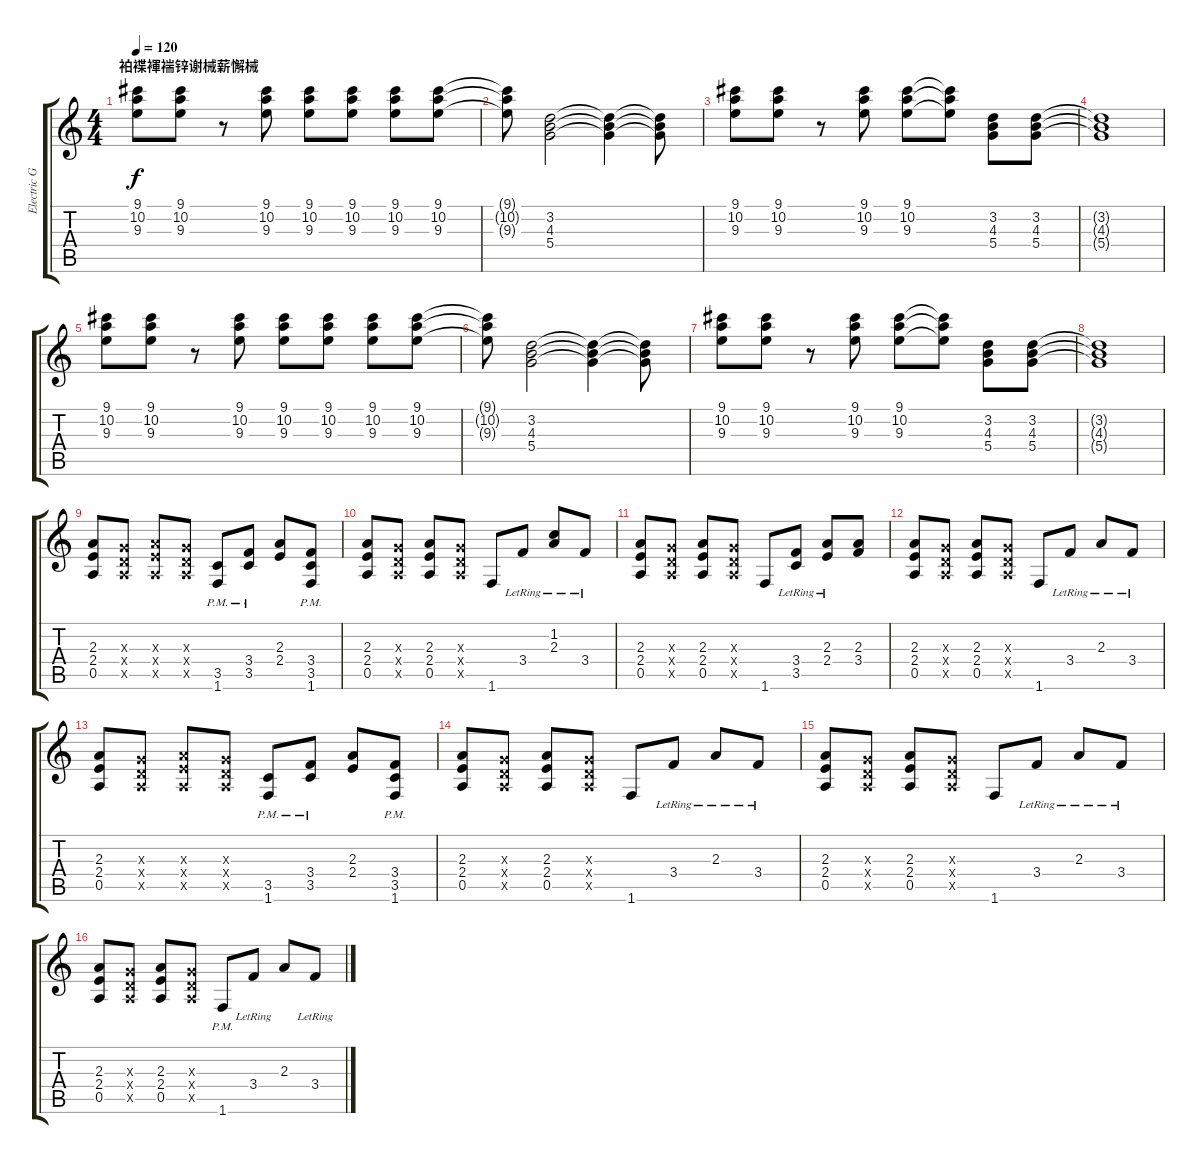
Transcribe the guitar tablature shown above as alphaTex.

\track ("Electric Guitar 2" "Electric G") {instrument distortionguitar}
\staff {score tabs}
\tuning (E4 B3 G3 D3 A2 E2) {hide}
\ts (4 4)
\section ("" "袙褋褌褍锌谢械薪懈械")
\tempo 120
\clef g2
\ks c
(9.1 10.2 9.3).8{dy f} (9.1 10.2 9.3).8 r.8 (9.1 10.2 9.3).8 (9.1 10.2 9.3).8 (9.1 10.2 9.3).8 (9.1 10.2 9.3).8 (9.1 10.2 9.3).8 |
(9.1{t} 10.2{t} 9.3{t}).8 (3.2 4.3 5.4).2 (3.2{t} 4.3{t} 5.4{t}).4 (3.2{t} 4.3{t} 5.4{t}).8 |
(9.1 10.2 9.3).8 (9.1 10.2 9.3).8 r.8 (9.1 10.2 9.3).8 (9.1 10.2 9.3).8 (9.1{t} 10.2{t} 9.3{t}).8 (3.2 4.3 5.4).8 (3.2 4.3 5.4).8 |
(3.2{t} 4.3{t} 5.4{t}).1 |
(9.1 10.2 9.3).8 (9.1 10.2 9.3).8 r.8 (9.1 10.2 9.3).8 (9.1 10.2 9.3).8 (9.1 10.2 9.3).8 (9.1 10.2 9.3).8 (9.1 10.2 9.3).8 |
(9.1{t} 10.2{t} 9.3{t}).8 (3.2 4.3 5.4).2 (3.2{t} 4.3{t} 5.4{t}).4 (3.2{t} 4.3{t} 5.4{t}).8 |
(9.1 10.2 9.3).8 (9.1 10.2 9.3).8 r.8 (9.1 10.2 9.3).8 (9.1 10.2 9.3).8 (9.1{t} 10.2{t} 9.3{t}).8 (3.2 4.3 5.4).8 (3.2 4.3 5.4).8 |
(3.2{t} 4.3{t} 5.4{t}).1 |
(2.3 2.4 0.5).8 (0.3{x} 0.4{x} 0.5{x}).8 (2.3{x} 2.4{x} 0.5{x}).8 (0.3{x} 0.4{x} 0.5{x}).8 (3.5{pm} 1.6{pm}).8 (3.4{pm} 3.5{pm}).8 (2.3 2.4).8 (3.4{pm} 3.5{pm} 1.6{pm}).8 |
(2.3 2.4 0.5).8 (0.3{x} 0.4{x} 0.5{x}).8 (2.3 2.4 0.5).8 (0.3{x} 0.4{x} 0.5{x}).8 1.6.8 3.4{lr}.8 (1.2 2.3{lr}).8 3.4{lr}.8 |
(2.3 2.4 0.5).8 (0.3{x} 0.4{x} 0.5{x}).8 (2.3 2.4 0.5).8 (0.3{x} 0.4{x} 0.5{x}).8 1.6.8 (3.4{lr} 3.5).8 (2.3{lr} 2.4).8 (2.3 3.4).8 |
(2.3 2.4 0.5).8 (0.3{x} 0.4{x} 0.5{x}).8 (2.3 2.4 0.5).8 (0.3{x} 0.4{x} 0.5{x}).8 1.6.8 3.4{lr}.8 2.3{lr}.8 3.4{lr}.8 |
(2.3 2.4 0.5).8 (0.3{x} 0.4{x} 0.5{x}).8 (2.3{x} 2.4{x} 0.5{x}).8 (0.3{x} 0.4{x} 0.5{x}).8 (3.5{pm} 1.6{pm}).8 (3.4{pm} 3.5{pm}).8 (2.3 2.4).8 (3.4{pm} 3.5{pm} 1.6{pm}).8 |
(2.3 2.4 0.5).8 (0.3{x} 0.4{x} 0.5{x}).8 (2.3 2.4 0.5).8 (0.3{x} 0.4{x} 0.5{x}).8 1.6.8 3.4{lr}.8 2.3{lr}.8 3.4{lr}.8 |
(2.3 2.4 0.5).8 (0.3{x} 0.4{x} 0.5{x}).8 (2.3 2.4 0.5).8 (0.3{x} 0.4{x} 0.5{x}).8 1.6.8 3.4{lr}.8 2.3{lr}.8 3.4{lr}.8 |
(2.3 2.4 0.5).8 (0.3{x} 0.4{x} 0.5{x}).8 (2.3 2.4 0.5).8 (0.3{x} 0.4{x} 0.5{x}).8 1.6{pm}.8 3.4{lr}.8 2.3.8 3.4{lr}.8
